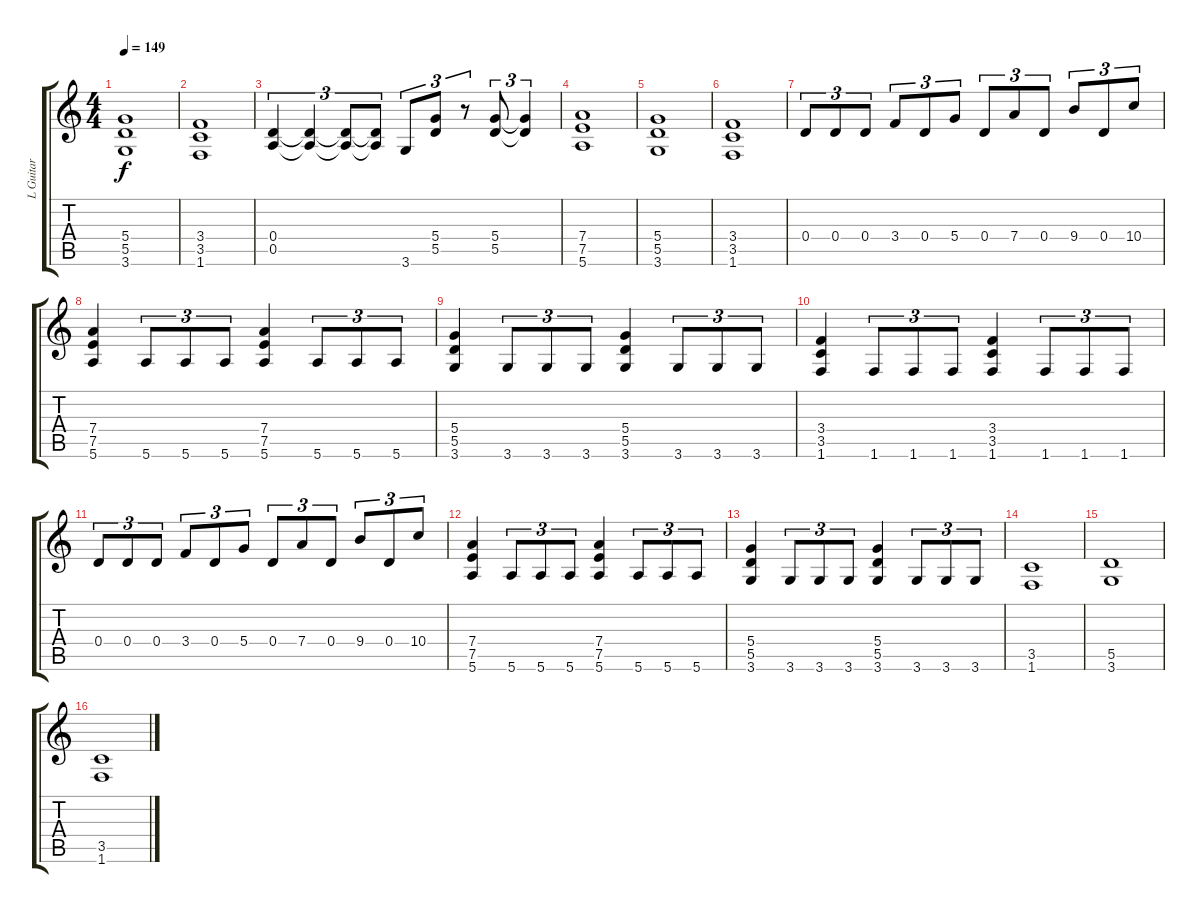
\track ("L Guitar" "L Guitar") {instrument distortionguitar}
\staff {score tabs}
\tuning (E4 B3 G3 D3 A2 E2) {hide}
\ts (4 4)
\tempo 149
\clef g2
\ks c
(5.4 5.5 3.6).1{dy f} |
(3.4 3.5 1.6).1 |
(0.4 0.5).4{tu (3 2)} (0.4{t} 0.5{t}).4{tu (3 2)} (0.4{t} 0.5{t}).8{tu (3 2)} (0.4{t} 0.5{t}).8{tu (3 2)} 3.6.8{tu (3 2)} (5.4 5.5).8{tu (3 2)} r.8{tu (3 2)} (5.4 5.5).8{tu (3 2)} (5.4{t} 5.5{t}).4{tu (3 2)} |
(7.4 7.5 5.6).1 |
(5.4 5.5 3.6).1 |
(3.4 3.5 1.6).1 |
0.4.8{tu (3 2)} 0.4.8{tu (3 2)} 0.4.8{tu (3 2)} 3.4.8{tu (3 2)} 0.4.8{tu (3 2)} 5.4.8{tu (3 2)} 0.4.8{tu (3 2)} 7.4.8{tu (3 2)} 0.4.8{tu (3 2)} 9.4.8{tu (3 2)} 0.4.8{tu (3 2)} 10.4.8{tu (3 2)} |
(7.4 7.5 5.6).4 5.6.8{tu (3 2)} 5.6.8{tu (3 2)} 5.6.8{tu (3 2)} (7.4 7.5 5.6).4 5.6.8{tu (3 2)} 5.6.8{tu (3 2)} 5.6.8{tu (3 2)} |
(5.4 5.5 3.6).4 3.6.8{tu (3 2)} 3.6.8{tu (3 2)} 3.6.8{tu (3 2)} (5.4 5.5 3.6).4 3.6.8{tu (3 2)} 3.6.8{tu (3 2)} 3.6.8{tu (3 2)} |
(3.4 3.5 1.6).4 1.6.8{tu (3 2)} 1.6.8{tu (3 2)} 1.6.8{tu (3 2)} (3.4 3.5 1.6).4 1.6.8{tu (3 2)} 1.6.8{tu (3 2)} 1.6.8{tu (3 2)} |
0.4.8{tu (3 2)} 0.4.8{tu (3 2)} 0.4.8{tu (3 2)} 3.4.8{tu (3 2)} 0.4.8{tu (3 2)} 5.4.8{tu (3 2)} 0.4.8{tu (3 2)} 7.4.8{tu (3 2)} 0.4.8{tu (3 2)} 9.4.8{tu (3 2)} 0.4.8{tu (3 2)} 10.4.8{tu (3 2)} |
(7.4 7.5 5.6).4 5.6.8{tu (3 2)} 5.6.8{tu (3 2)} 5.6.8{tu (3 2)} (7.4 7.5 5.6).4 5.6.8{tu (3 2)} 5.6.8{tu (3 2)} 5.6.8{tu (3 2)} |
(5.4 5.5 3.6).4 3.6.8{tu (3 2)} 3.6.8{tu (3 2)} 3.6.8{tu (3 2)} (5.4 5.5 3.6).4 3.6.8{tu (3 2)} 3.6.8{tu (3 2)} 3.6.8{tu (3 2)} |
(3.5 1.6).1 |
(5.5 3.6).1 |
(3.5 1.6).1
